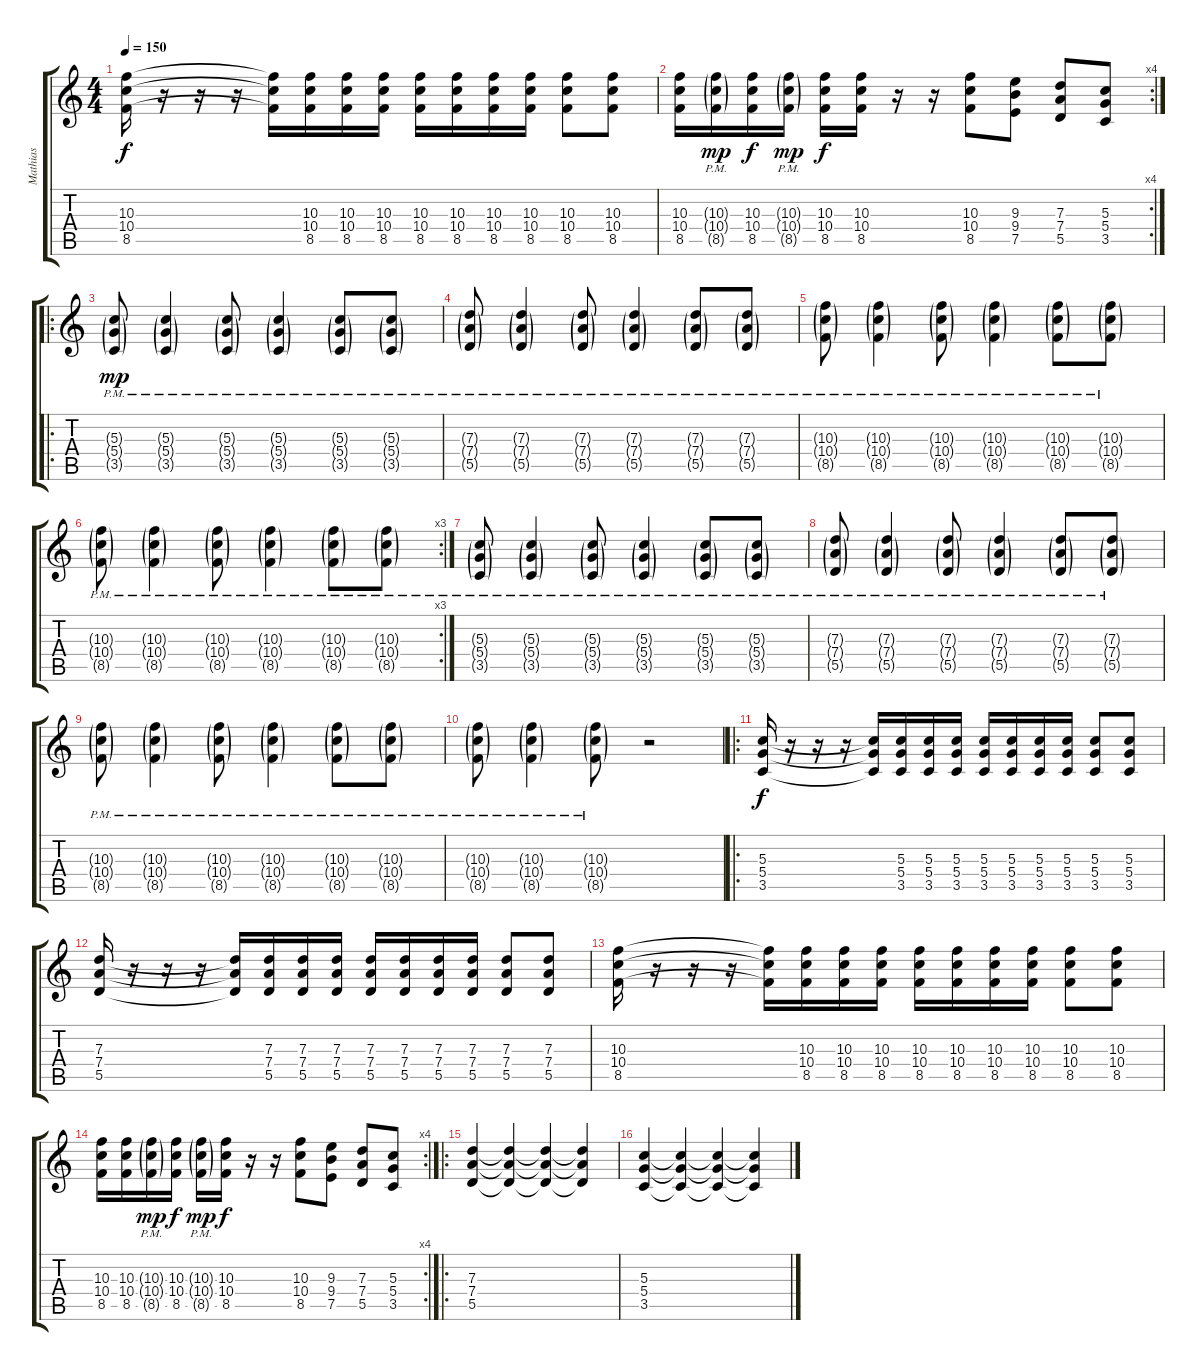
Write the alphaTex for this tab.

\track ("Mathias" "Mathias") {instrument distortionguitar}
\staff {score tabs}
\tuning (E4 B3 G3 D3 A2 E2) {hide}
\ts (4 4)
\tempo 150
\clef g2
\ks c
(10.3 10.4 8.5).16{dy f} r.16 r.16 r.16 (10.3{t} 10.4{t} 8.5{t}).16 (10.3 10.4 8.5).16 (10.3 10.4 8.5).16 (10.3 10.4 8.5).16 (10.3 10.4 8.5).16 (10.3 10.4 8.5).16 (10.3 10.4 8.5).16 (10.3 10.4 8.5).16 (10.3 10.4 8.5).8 (10.3 10.4 8.5).8 |
\rc 4
(10.3 10.4 8.5).16 (10.3{g pm} 10.4{g pm} 8.5{g pm}).16{dy mp} (10.3 10.4 8.5).16{dy f} (10.3{g pm} 10.4{g pm} 8.5{g pm}).16{dy mp} (10.3 10.4 8.5).16{dy f} (10.3 10.4 8.5).16 r.16 r.16 (10.3 10.4 8.5).8 (9.3 9.4 7.5).8 (7.3 7.4 5.5).8 (5.3 5.4 3.5).8 |
\ro
(5.3{g} 5.4{g} 3.5{g pm}).8{dy mp} (5.3{g} 5.4{g} 3.5{g pm}).4 (5.3{g} 5.4{g} 3.5{g pm}).8 (5.3{g} 5.4{g} 3.5{g pm}).4 (5.3{g} 5.4{g} 3.5{g pm}).8 (5.3{g} 5.4{g} 3.5{g pm}).8 |
(7.3{g} 7.4{g pm} 5.5{g}).8 (7.3{g} 7.4{g pm} 5.5{g}).4 (7.3{g} 7.4{g pm} 5.5{g}).8 (7.3{g} 7.4{g pm} 5.5{g}).4 (7.3{g} 7.4{g pm} 5.5{g}).8 (7.3{g} 7.4{g pm} 5.5{g}).8 |
(10.3{g} 10.4{g} 8.5{g pm}).8 (10.3{g} 10.4{g} 8.5{g pm}).4 (10.3{g} 10.4{g} 8.5{g pm}).8 (10.3{g} 10.4{g} 8.5{g pm}).4 (10.3{g} 10.4{g} 8.5{g pm}).8 (10.3{g} 10.4{g} 8.5{g pm}).8 |
\rc 3
(10.3{g} 10.4{g} 8.5{g pm}).8 (10.3{g} 10.4{g} 8.5{g pm}).4 (10.3{g} 10.4{g} 8.5{g pm}).8 (10.3{g} 10.4{g} 8.5{g pm}).4 (10.3{g} 10.4{g} 8.5{g pm}).8 (10.3{g} 10.4{g} 8.5{g pm}).8 |
(5.3{g} 5.4{g} 3.5{g pm}).8 (5.3{g} 5.4{g} 3.5{g pm}).4 (5.3{g} 5.4{g} 3.5{g pm}).8 (5.3{g} 5.4{g} 3.5{g pm}).4 (5.3{g} 5.4{g} 3.5{g pm}).8 (5.3{g} 5.4{g} 3.5{g pm}).8 |
(7.3{g} 7.4{g pm} 5.5{g}).8 (7.3{g} 7.4{g pm} 5.5{g}).4 (7.3{g} 7.4{g pm} 5.5{g}).8 (7.3{g} 7.4{g pm} 5.5{g}).4 (7.3{g} 7.4{g pm} 5.5{g}).8 (7.3{g} 7.4{g pm} 5.5{g}).8 |
(10.3{g} 10.4{g} 8.5{g pm}).8 (10.3{g} 10.4{g} 8.5{g pm}).4 (10.3{g} 10.4{g} 8.5{g pm}).8 (10.3{g} 10.4{g} 8.5{g pm}).4 (10.3{g} 10.4{g} 8.5{g pm}).8 (10.3{g} 10.4{g} 8.5{g pm}).8 |
(10.3{g} 10.4{g} 8.5{g pm}).8 (10.3{g} 10.4{g} 8.5{g pm}).4 (10.3{g} 10.4{g} 8.5{g pm}).8 r.2 |
\ro
(5.3 5.4 3.5).16{dy f} r.16 r.16 r.16 (5.3{t} 5.4{t} 3.5{t}).16 (5.3 5.4 3.5).16 (5.3 5.4 3.5).16 (5.3 5.4 3.5).16 (5.3 5.4 3.5).16 (5.3 5.4 3.5).16 (5.3 5.4 3.5).16 (5.3 5.4 3.5).16 (5.3 5.4 3.5).8 (5.3 5.4 3.5).8 |
(7.3 7.4 5.5).16 r.16 r.16 r.16 (7.3{t} 7.4{t} 5.5{t}).16 (7.3 7.4 5.5).16 (7.3 7.4 5.5).16 (7.3 7.4 5.5).16 (7.3 7.4 5.5).16 (7.3 7.4 5.5).16 (7.3 7.4 5.5).16 (7.3 7.4 5.5).16 (7.3 7.4 5.5).8 (7.3 7.4 5.5).8 |
(10.3 10.4 8.5).16 r.16 r.16 r.16 (10.3{t} 10.4{t} 8.5{t}).16 (10.3 10.4 8.5).16 (10.3 10.4 8.5).16 (10.3 10.4 8.5).16 (10.3 10.4 8.5).16 (10.3 10.4 8.5).16 (10.3 10.4 8.5).16 (10.3 10.4 8.5).16 (10.3 10.4 8.5).8 (10.3 10.4 8.5).8 |
\rc 4
(10.3 10.4 8.5).16 (10.3 10.4 8.5).16 (10.3{g pm} 10.4{g pm} 8.5{g pm}).16{dy mp} (10.3 10.4 8.5).16{dy f} (10.3{g pm} 10.4{g pm} 8.5{g pm}).16{dy mp} (10.3 10.4 8.5).16{dy f} r.16 r.16 (10.3 10.4 8.5).8 (9.3 9.4 7.5).8 (7.3 7.4 5.5).8 (5.3 5.4 3.5).8 |
\ro
(7.3 7.4 5.5).4 (7.3{t} 7.4{t} 5.5{t}).4 (7.3{t} 7.4{t} 5.5{t}).4 (7.3{t} 7.4{t} 5.5{t}).4 |
(5.3 5.4 3.5).4 (5.3{t} 5.4{t} 3.5{t}).4 (5.3{t} 5.4{t} 3.5{t}).4 (5.3{t} 5.4{t} 3.5{t}).4
